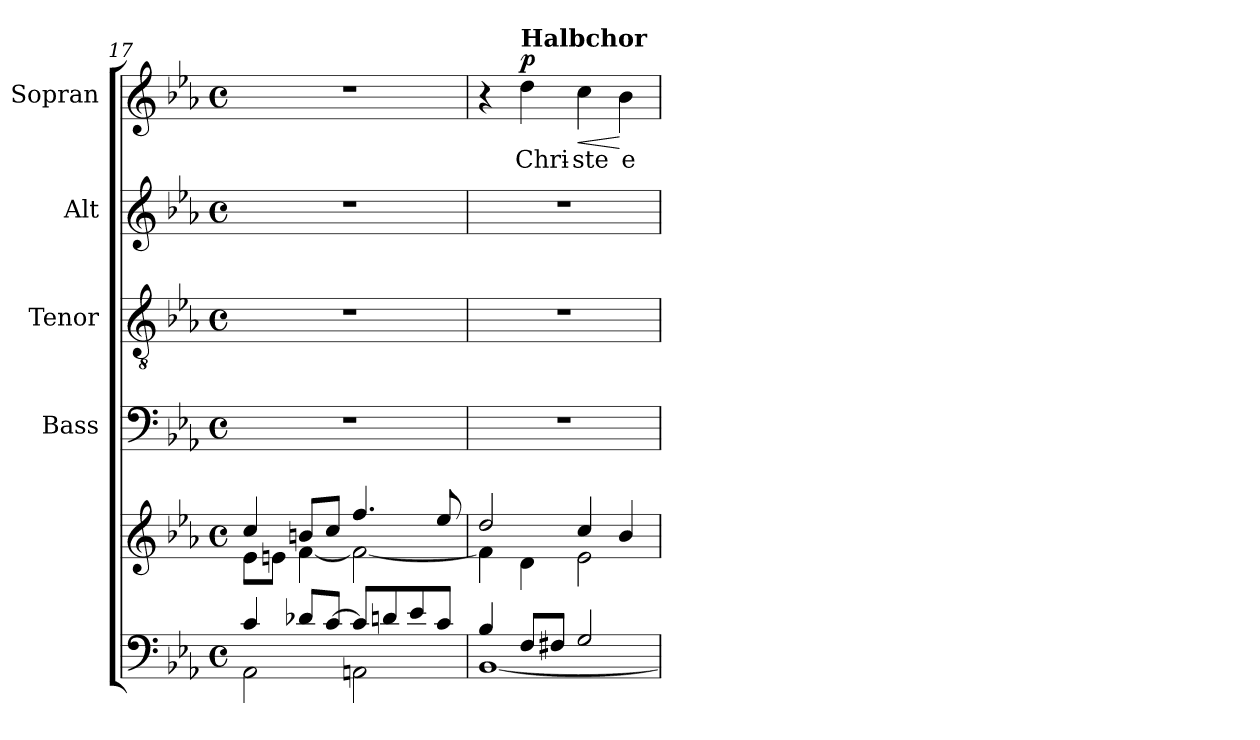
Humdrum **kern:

**kern	**kern	**kern	**kern	**kern	**kern	**text	**dynam
*part5	*part5	*part4	*part3	*part2	*part1	*part1	*part1
*staff6	*staff5	*staff4	*staff3	*staff2	*staff1	*staff1	*staff1
*	*	*I"Bass	*I"Tenor	*I"Alt	*I"Sopran	*	*
*	*	*I'B.	*I'T.	*I'A.	*I'S.	*	*
!!LO:LB:g=z
*clefF4	*clefG2	*clefF4	*clefGv2	*clefG2	*clefG2	*	*
*k[b-e-a-]	*k[b-e-a-]	*k[b-e-a-]	*k[b-e-a-]	*k[b-e-a-]	*k[b-e-a-]	*	*
*E-:	*E-:	*E-:	*E-:	*E-:	*E-:	*	*
*M4/4	*M4/4	*M4/4	*M4/4	*M4/4	*M4/4	*	*
*met(c)	*met(c)	*met(c)	*met(c)	*met(c)	*met(c)	*	*
=17	=17	=17	=17	=17	=17	=17	=17
*^	*^	*	*	*	*	*	*
4c/	2AA-\	4cc/	8e-\L	1r	1r	1r	1r	.	.
.	.	.	8en\J	.	.	.	.	.	.
8d-X/L	.	8bn/L	[<4f\	.	.	.	.	.	.
[>8c/J	.	8cc/J	.	.	.	.	.	.	.
8c/L]	2AAn\	4.ff/	2f\_	.	.	.	.	.	.
8dn/	.	.	.	.	.	.	.	.	.
8e-/	.	.	.	.	.	.	.	.	.
8c/J	.	8ee-/	.	.	.	.	.	.	.
=18	=18	=18	=18	=18	=18	=18	=18	=18	=18
4B-/	[<1BB-	2dd/	4f\]	1r	1r	1r	4r	.	.
!	!	!	!	!	!	!	!LO:TX:a:B:t=Halbchor	!	!
!	!	!	!	!	!	!	!	!LO:LY:b	!LO:DY:a
8F/L	.	.	4d\	.	.	.	4dd\	Chri-	p
8F#X/J	.	.	.	.	.	.	.	.	.
!	!	!	!	!	!	!	!	!LO:LY:b	!LO:HP:b
2G/	.	4cc/	2e-\	.	.	.	4cc\	-ste	<
!	!	!	!	!	!	!	!	!LO:LY:b	!
.	.	4b-/	.	.	.	.	4b-\	e-	[
*v	*v	*	*	*	*	*	*	*	*
*	*v	*v	*	*	*	*	*	*
=	=	=	=	=	=	=	=
*-	*-	*-	*-	*-	*-	*-	*-
